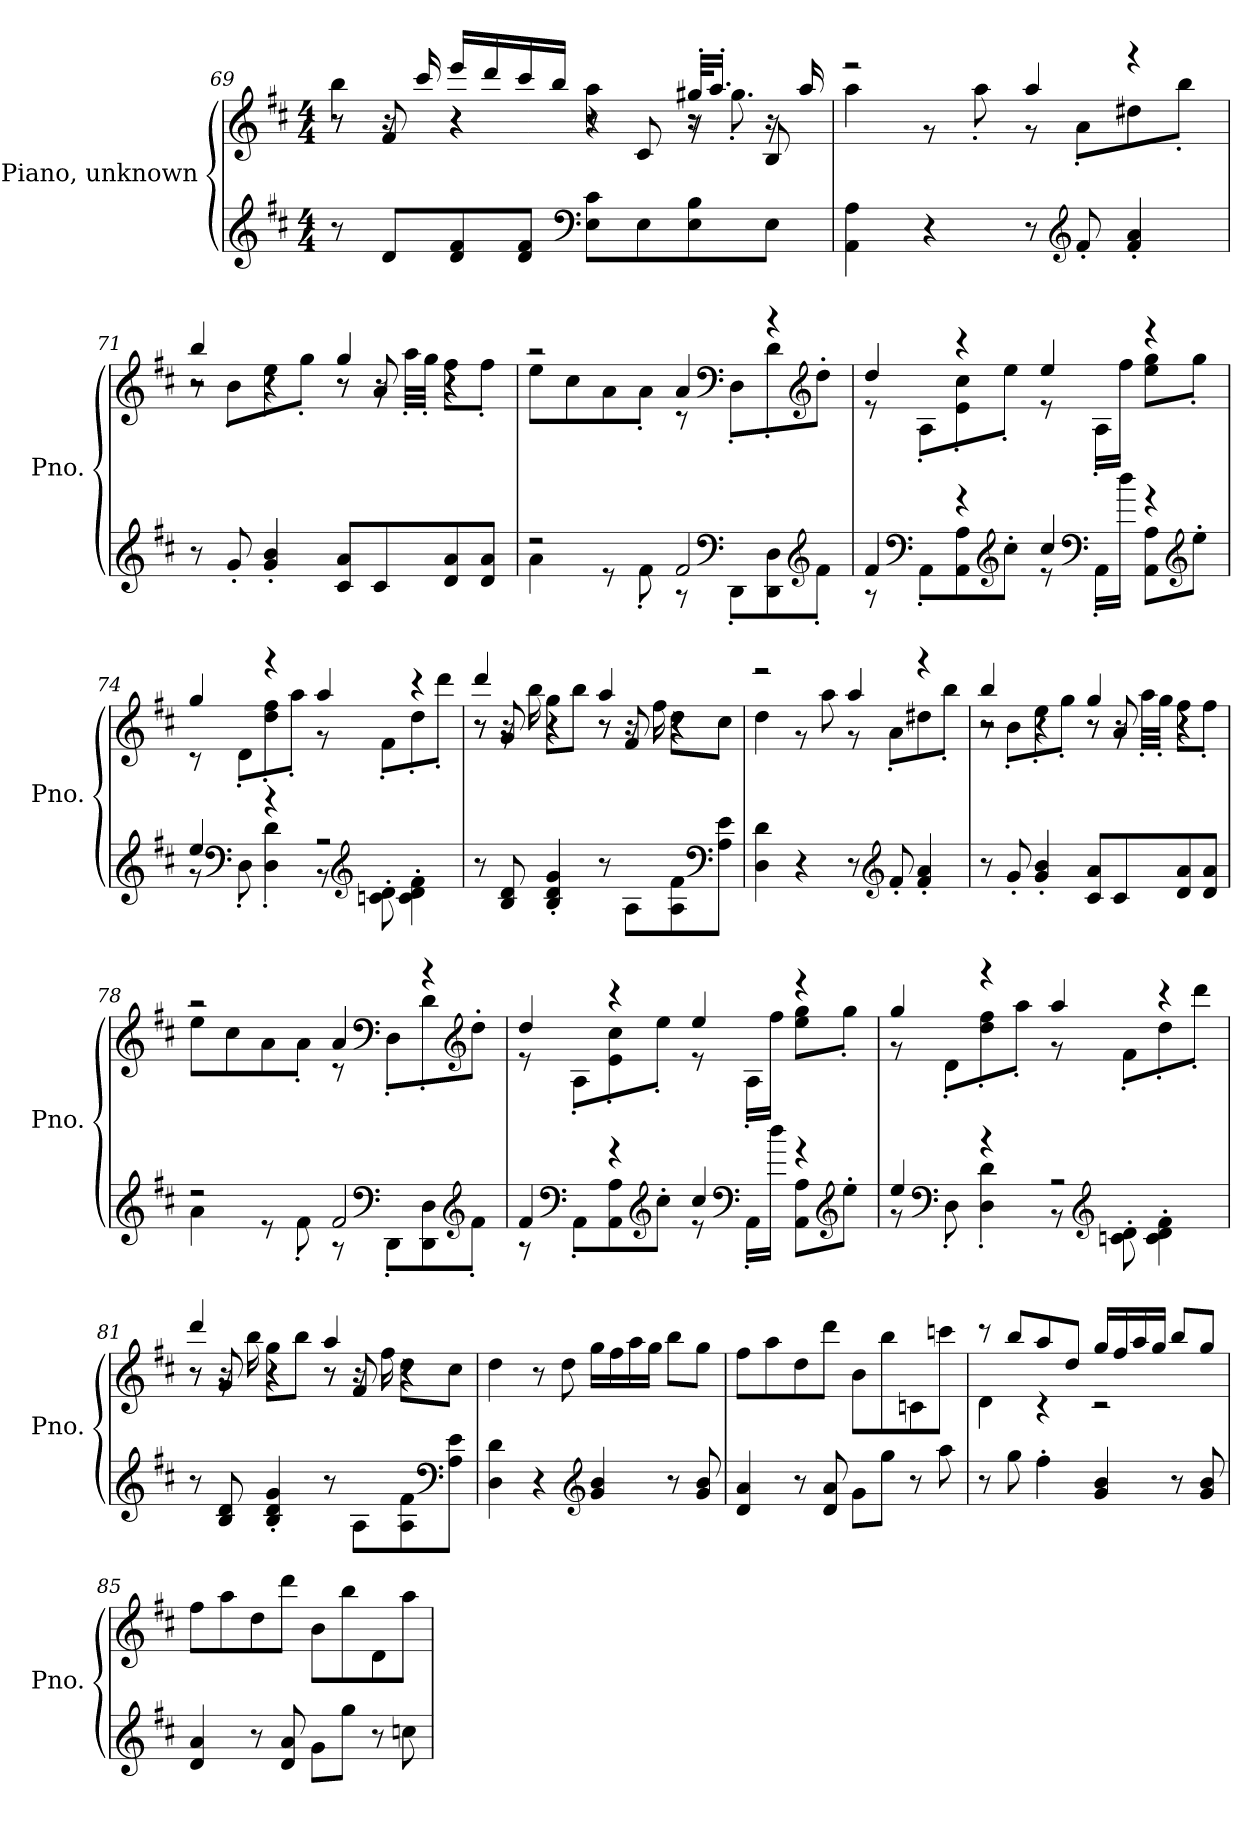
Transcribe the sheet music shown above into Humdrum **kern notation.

**kern	**kern
*part1	*part1
*staff2	*staff1
*I"Piano, unknown	*
*I'Pno.	*
!!LO:LB:g=z
*clefG2	*clefG2
*k[f#c#]	*k[f#c#]
*M4/4	*M4/4
=69	=69
*	*^
*	*	*^
8r	8r	4bb\	8r
8d/L	16r	.	8f#/
.	16ccc#/	.	.
8d/ 8f#/	16eee/LL	4r	4r
.	16ddd/	.	.
8d/ 8f#/J	16ccc#/	.	.
.	16bb/JJ	.	.
*clefF4	*	*	*
8E\ 8c#\L	8r	4aa\	4r
8E\	8c#/	.	.
8E\ 8B\	32gg#X'/KLL	16r	8r
.	16.aa'/JJ	.	.
.	.	8.gg#'\	.
8E\J	16r	.	8B/
.	16aa/	.	.
*	*	*v	*v
=70	=70	=70
4AA\ 4A\	2r	4aa\
4r	.	8r
.	.	8aa'\
8r	4aa/	8r
*clefG2	*	*
8f#'/	.	8a'\L
4f#/' 4a/'	4r	8dd#X\
.	.	8bb'\J
=71	=71	=71
*	*	*^
8r	4bb/	8r	2r
8g'/	.	8b'\L	.
4g/' 4b/'	4r	8ee'\	.
.	.	8gg'\J	.
8c#/ 8a/L	4gg/	8r	8r
8c#/	.	16r	8a/
.	.	32aa'\LLL	.
.	.	32gg'\JJJ	.
8d/ 8a/	4r	8ff#\L	4r
8d/ 8a/J	.	8ff#'\J	.
*	*	*v	*v
!!LO:PB:g=z
=72	=72	=72
*^	*	*
2r	4a\	2r	8ee\L
.	.	.	8cc#\
.	8r	.	8a\
.	8f#'\	.	8a'\J
2f#/	8r	4a/	8r
*clefF4	*	*clefF4	*
.	8DD'\L	.	8D'\L
.	8DD\ 8D\	4r	8d'\
*clefG2	*	*clefG2	*
.	8f#'\J	.	8dd'\J
=73	=73	=73	=73
4f#/	8r	4dd/	8r
*clefF4	*	*	*
.	8AA'\L	.	8A'\L
4r	8AA\ 8A\	4r	8e\' 8cc#\'
*clefG2	*	*	*
.	8cc#'\J	.	8ee'\J
4cc#/	8r	4ee/	8r
*clefF4	*	*	*
.	16AA'\LL	.	16A'\LL
.	16dd\JJ	.	16ff#\JJ
4r	8AA\ 8A\L	4r	8ee\ 8gg\L
*clefG2	*	*	*
.	8ee'\J	.	8gg'\J
=74	=74	=74	=74
4ee/	8r	4gg/	8r
*clefF4	*	*	*
.	8D'\	.	8d'\L
4r	4D\' 4d\'	4r	8dd\' 8ff#\'
.	.	.	8aa'\J
2r	8r	4aa/	8r
*clefG2	*	*	*
.	8cn\' 8d\'	.	8f#'\L
.	4c\' 4d\' 4f#\'	4r	8dd'\
.	.	.	8ddd'\J
*v	*v	*	*
!!LO:LB:g=z
=75	=75	=75
*	*	*^
8r	4ddd/	8r	8r
8B/ 8d/	.	16r	8g/
.	.	16bb\	.
4B/' 4d/' 4g/'	4r	8gg\L	4r
.	.	8bb\J	.
8r	4aa/	8r	8r
8A\L	.	16r	8f#/
.	.	16ff#\	.
8A\ 8f#\	4r	8dd\L	4r
*clefF4	*	*	*
8A\ 8e\J	.	8cc#\J	.
*	*	*v	*v
=76	=76	=76
4D\ 4d\	2r	4dd\
4r	.	8r
.	.	8aa\
8r	4aa/	8r
*clefG2	*	*
8f#'/	.	8a'\L
4f#/' 4a/'	4r	8dd#X\
.	.	8bb'\J
=77	=77	=77
*	*	*^
8r	4bb/	8r	2r
8g'/	.	8b'\L	.
4g/' 4b/'	4r	8ee'\	.
.	.	8gg'\J	.
8c#/ 8a/L	4gg/	8r	8r
8c#/	.	16r	8a/
.	.	32aa'\LLL	.
.	.	32gg'\JJJ	.
8d/ 8a/	4r	8ff#\L	4r
8d/ 8a/J	.	8ff#'\J	.
*	*	*v	*v
!!LO:LB:g=z
=78	=78	=78
*^	*	*
2r	4a\	2r	8ee\L
.	.	.	8cc#\
.	8r	.	8a\
.	8f#'\	.	8a'\J
2f#/	8r	4a/	8r
*clefF4	*	*clefF4	*
.	8DD'\L	.	8D'\L
.	8DD\ 8D\	4r	8d'\
*clefG2	*	*clefG2	*
.	8f#'\J	.	8dd'\J
=79	=79	=79	=79
4f#/	8r	4dd/	8r
*clefF4	*	*	*
.	8AA'\L	.	8A'\L
4r	8AA\ 8A\	4r	8e\' 8cc#\'
*clefG2	*	*	*
.	8cc#'\J	.	8ee'\J
4cc#/	8r	4ee/	8r
*clefF4	*	*	*
.	16AA'\LL	.	16A'\LL
.	16dd\JJ	.	16ff#\JJ
4r	8AA\ 8A\L	4r	8ee\ 8gg\L
*clefG2	*	*	*
.	8ee'\J	.	8gg'\J
=80	=80	=80	=80
4ee/	8r	4gg/	8r
*clefF4	*	*	*
.	8D'\	.	8d'\L
4r	4D\' 4d\'	4r	8dd\' 8ff#\'
.	.	.	8aa'\J
2r	8r	4aa/	8r
*clefG2	*	*	*
.	8cn\' 8d\'	.	8f#'\L
.	4c\' 4d\' 4f#\'	4r	8dd'\
.	.	.	8ddd'\J
*v	*v	*	*
!!LO:LB:g=z
=81	=81	=81
*	*	*^
8r	4ddd/	8r	8r
8B/ 8d/	.	16r	8g/
.	.	16bb\	.
4B/' 4d/' 4g/'	4r	8gg\L	4r
.	.	8bb\J	.
8r	4aa/	8r	8r
8A\L	.	16r	8f#/
.	.	16ff#\	.
8A\ 8f#\	4r	8dd\L	4r
*clefF4	*	*	*
8A\ 8e\J	.	8cc#\J	.
*	*v	*v	*v
=82	=82
4D\ 4d\	4dd\
4r	8r
.	8dd\
*clefG2	*
4g/ 4b/	16gg\LL
.	16ff#\
.	16aa\
.	16gg\JJ
8r	8bb\L
8g/ 8b/	8gg\J
=83	=83
4d/ 4a/	8ff#\L
.	8aa\
8r	8dd\
8d/ 8a/	8ddd\J
8g\L	8b\L
8gg\J	8bb\
8r	8cn\
8aa\	8cccn\J
!!LO:LB:g=z
=84	=84
*	*^
8r	8r	4d\
8gg\	8bb/L	.
4ff#'\	8aa/	4r
.	8dd/J	.
4g/ 4b/	16gg/LL	2r
.	16ff#/	.
.	16aa/	.
.	16gg/JJ	.
8r	8bb/L	.
8g/ 8b/	8gg/J	.
*	*v	*v
=85	=85
4d/ 4a/	8ff#\L
.	8aa\
8r	8dd\
8d/ 8a/	8ddd\J
8g\L	8b\L
8gg\J	8bb\
8r	8d\
8ccn\	8aa\J
=	=
*-	*-
